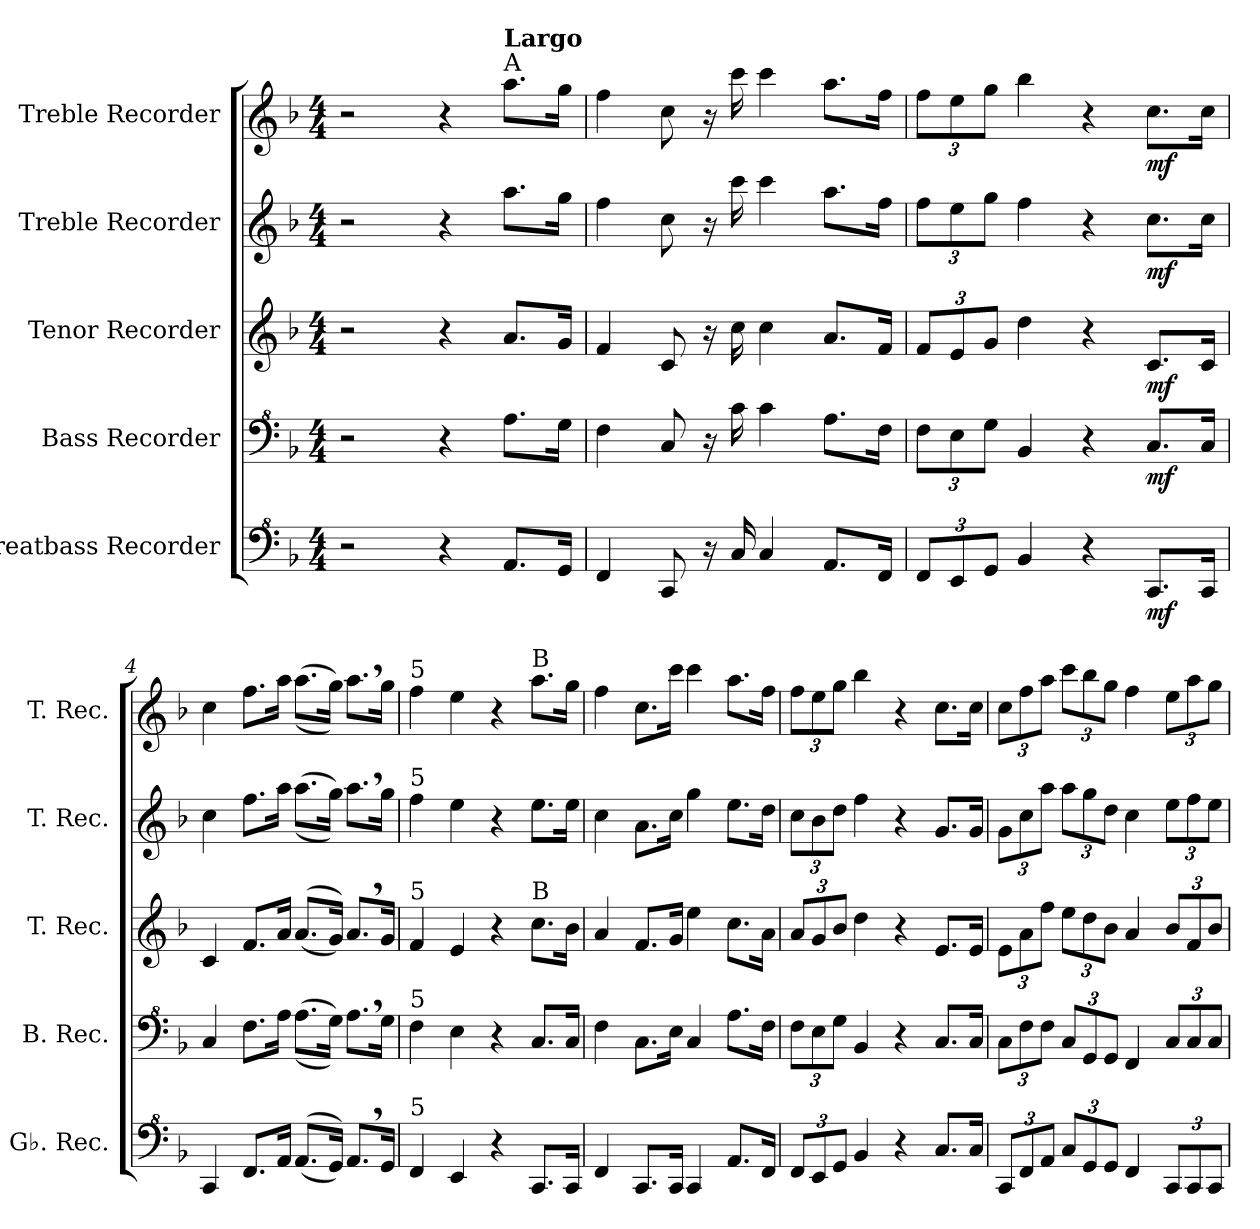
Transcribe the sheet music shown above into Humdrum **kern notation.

**kern	**dynam	**kern	**dynam	**kern	**dynam	**kern	**dynam	**kern	**dynam
*part5	*part5	*part4	*part4	*part3	*part3	*part2	*part2	*part1	*part1
*staff5	*staff5	*staff4	*staff4	*staff3	*staff3	*staff2	*staff2	*staff1	*staff1
*I"Greatbass Recorder	*	*I"Bass Recorder	*	*I"Tenor Recorder	*	*I"Treble Recorder	*	*I"Treble Recorder	*
*I'Gb. Rec.	*	*I'B. Rec.	*	*I'T. Rec.	*	*I'T. Rec.	*	*I'T. Rec.	*
*clefF^4	*	*clefF^4	*	*clefG2	*	*clefG2	*	*clefG2	*
*k[b-]	*	*k[b-]	*	*k[b-]	*	*k[b-]	*	*k[b-]	*
*M4/4	*	*M4/4	*	*M4/4	*	*M4/4	*	*M4/4	*
=1	=1	=1	=1	=1	=1	=1	=1	=1	=1
2r	.	2r	.	2r	.	2r	.	2r	.
4r	.	4r	.	4r	.	4r	.	4r	.
*	*	*	*	*	*	*	*	*MM60	*
!	!	!	!	!	!	!	!	!LO:TX:a:t=A	!
!	!	!	!	!	!	!	!	!LO:TX:a:B:t=Largo	!
8.A/L	.	8.a\L	.	8.a/L	.	8.aa\L	.	8.aa\L	.
16G/Jk	.	16g\Jk	.	16g/Jk	.	16gg\Jk	.	16gg\Jk	.
=2	=2	=2	=2	=2	=2	=2	=2	=2	=2
4F/	.	4f\	.	4f/	.	4ff\	.	4ff\	.
8C/	.	8c/	.	8c/	.	8cc\	.	8cc\	.
16r	.	16r	.	16r	.	16r	.	16r	.
16c/	.	16cc\	.	16cc\	.	16ccc\	.	16ccc\	.
4c/	.	4cc\	.	4cc\	.	4ccc\	.	4ccc\	.
8.A/L	.	8.a\L	.	8.a/L	.	8.aa\L	.	8.aa\L	.
16F/Jk	.	16f\Jk	.	16f/Jk	.	16ff\Jk	.	16ff\Jk	.
=3	=3	=3	=3	=3	=3	=3	=3	=3	=3
*Xbrackettup	*	*Xbrackettup	*	*Xbrackettup	*	*Xbrackettup	*	*Xbrackettup	*
12F/L	.	12f\L	.	12f/L	.	12ff\L	.	12ff\L	.
12E/	.	12e\	.	12e/	.	12ee\	.	12ee\	.
12G/J	.	12g\J	.	12g/J	.	12gg\J	.	12gg\J	.
4B-/	.	4B-/	.	4dd\	.	4ff\	.	4bb-\	.
4r	.	4r	.	4r	.	4r	.	4r	.
!	!LO:DY:b	!	!LO:DY:b	!	!LO:DY:b	!	!LO:DY:b	!	!LO:DY:b
8.C/L	mf	8.c/L	mf	8.c/L	mf	8.cc\L	mf	8.cc\L	mf
16C/Jk	.	16c/Jk	.	16c/Jk	.	16cc\Jk	.	16cc\Jk	.
=4	=4	=4	=4	=4	=4	=4	=4	=4	=4
4C/	.	4c/	.	4c/	.	4cc\	.	4cc\	.
8.F/L	.	8.f\L	.	8.f/L	.	8.ff\L	.	8.ff\L	.
16A/Jk	.	16a\Jk	.	16a/Jk	.	16aa\Jk	.	16aa\Jk	.
(<(<8.A/L	.	(>(>8.a\L	.	(<(<8.a/L	.	(>(>8.aa\L	.	(>(>8.aa\L	.
16G/Jk))	.	16g\Jk))	.	16g/Jk))	.	16gg\Jk))	.	16gg\Jk))	.
8.A,/L	.	8.a,\L	.	8.a,/L	.	8.aa,\L	.	8.aa,\L	.
16G/Jk	.	16g\Jk	.	16g/Jk	.	16gg\Jk	.	16gg\Jk	.
=5	=5	=5	=5	=5	=5	=5	=5	=5	=5
!	!	!	!	!	!	!	!	!LO:TX:a:t=5	!
!	!	!	!	!	!	!LO:TX:a:t=5	!	!	!
!	!	!	!	!LO:TX:a:t=5	!	!	!	!	!
!	!	!LO:TX:a:t=5	!	!	!	!	!	!	!
!LO:TX:a:t=5	!	!	!	!	!	!	!	!	!
4F/	.	4f\	.	4f/	.	4ff\	.	4ff\	.
4E/	.	4e\	.	4e/	.	4ee\	.	4ee\	.
4r	.	4r	.	4r	.	4r	.	4r	.
!	!	!	!	!	!	!	!	!LO:TX:a:t=B	!
!	!	!	!	!LO:TX:a:t=B	!	!	!	!	!
8.C/L	.	8.c/L	.	8.cc\L	.	8.ee\L	.	8.aa\L	.
16C/Jk	.	16c/Jk	.	16b-\Jk	.	16ee\Jk	.	16gg\Jk	.
=6	=6	=6	=6	=6	=6	=6	=6	=6	=6
4F/	.	4f\	.	4a/	.	4cc\	.	4ff\	.
8.C/L	.	8.c\L	.	8.f/L	.	8.a\L	.	8.cc\L	.
16C/Jk	.	16e\Jk	.	16g/Jk	.	16cc\Jk	.	16ccc\Jk	.
4C/	.	4c/	.	4ee\	.	4gg\	.	4ccc\	.
8.A/L	.	8.a\L	.	8.cc\L	.	8.ee\L	.	8.aa\L	.
16F/Jk	.	16f\Jk	.	16a\Jk	.	16dd\Jk	.	16ff\Jk	.
=7	=7	=7	=7	=7	=7	=7	=7	=7	=7
12F/L	.	12f\L	.	12a/L	.	12cc\L	.	12ff\L	.
12E/	.	12e\	.	12g/	.	12b-\	.	12ee\	.
12G/J	.	12g\J	.	12b-/J	.	12dd\J	.	12gg\J	.
4B-/	.	4B-/	.	4dd\	.	4ff\	.	4bb-\	.
4r	.	4r	.	4r	.	4r	.	4r	.
8.c/L	.	8.c/L	.	8.e/L	.	8.g/L	.	8.cc\L	.
16c/Jk	.	16c/Jk	.	16e/Jk	.	16g/Jk	.	16cc\Jk	.
!!LO:LB:g=z
=8	=8	=8	=8	=8	=8	=8	=8	=8	=8
12C/L	.	12c\L	.	12e\L	.	12g\L	.	12cc\L	.
12F/	.	12f\	.	12a\	.	12cc\	.	12ff\	.
12A/J	.	12f\J	.	12ff\J	.	12aa\J	.	12aa\J	.
12c/L	.	12c/L	.	12ee\L	.	12aa\L	.	12ccc\L	.
12G/	.	12G/	.	12dd\	.	12gg\	.	12bb-\	.
12G/J	.	12G/J	.	12b-\J	.	12dd\J	.	12gg\J	.
4F/	.	4F/	.	4a/	.	4cc\	.	4ff\	.
12C/L	.	12c/L	.	12b-/L	.	12ee\L	.	12ee\L	.
12C/	.	12c/	.	12f/	.	12ff\	.	12aa\	.
12C/J	.	12c/J	.	12b-/J	.	12ee\J	.	12gg\J	.
=	=	=	=	=	=	=	=	=	=
*-	*-	*-	*-	*-	*-	*-	*-	*-	*-
